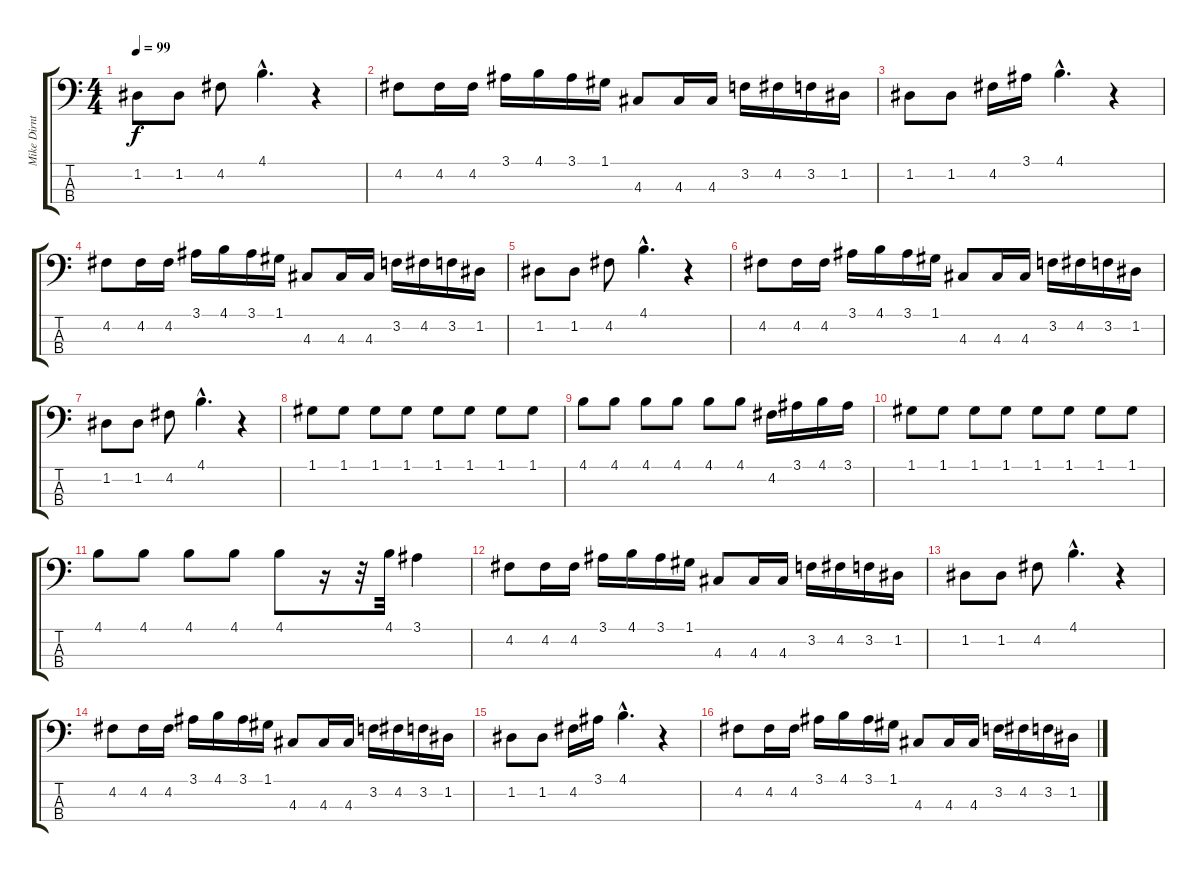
\track ("Mike Dirnt" "Mike Dirnt") {instrument electricbasspick}
\staff {score tabs}
\tuning (G2 D2 A1 E1) {hide}
\ts (4 4)
\tempo 99
\clef f4
\ks c
1.2.8{dy f} 1.2.8 4.2.8 4.1{hac}.4{d} r.4 |
4.2.8 4.2.16 4.2.16 3.1.16 4.1.16 3.1.16 1.1.16 4.3.8 4.3.16 4.3.16 3.2.16 4.2.16 3.2.16 1.2.16 |
1.2.8 1.2.8 4.2.16 3.1.16 4.1{hac}.4{d} r.4 |
4.2.8 4.2.16 4.2.16 3.1.16 4.1.16 3.1.16 1.1.16 4.3.8 4.3.16 4.3.16 3.2.16 4.2.16 3.2.16 1.2.16 |
1.2.8 1.2.8 4.2.8 4.1{hac}.4{d} r.4 |
4.2.8 4.2.16 4.2.16 3.1.16 4.1.16 3.1.16 1.1.16 4.3.8 4.3.16 4.3.16 3.2.16 4.2.16 3.2.16 1.2.16 |
1.2.8 1.2.8 4.2.8 4.1{hac}.4{d} r.4 |
1.1.8 1.1.8 1.1.8 1.1.8 1.1.8 1.1.8 1.1.8 1.1.8 |
4.1.8 4.1.8 4.1.8 4.1.8 4.1.8 4.1.8 4.2.16 3.1.16 4.1.16 3.1.16 |
1.1.8 1.1.8 1.1.8 1.1.8 1.1.8 1.1.8 1.1.8 1.1.8 |
4.1.8 4.1.8 4.1.8 4.1.8 4.1.8 r.16 r.32 4.1.32 3.1.4 |
4.2.8 4.2.16 4.2.16 3.1.16 4.1.16 3.1.16 1.1.16 4.3.8 4.3.16 4.3.16 3.2.16 4.2.16 3.2.16 1.2.16 |
1.2.8 1.2.8 4.2.8 4.1{hac}.4{d} r.4 |
4.2.8 4.2.16 4.2.16 3.1.16 4.1.16 3.1.16 1.1.16 4.3.8 4.3.16 4.3.16 3.2.16 4.2.16 3.2.16 1.2.16 |
1.2.8 1.2.8 4.2.16 3.1.16 4.1{hac}.4{d} r.4 |
4.2.8 4.2.16 4.2.16 3.1.16 4.1.16 3.1.16 1.1.16 4.3.8 4.3.16 4.3.16 3.2.16 4.2.16 3.2.16 1.2.16
